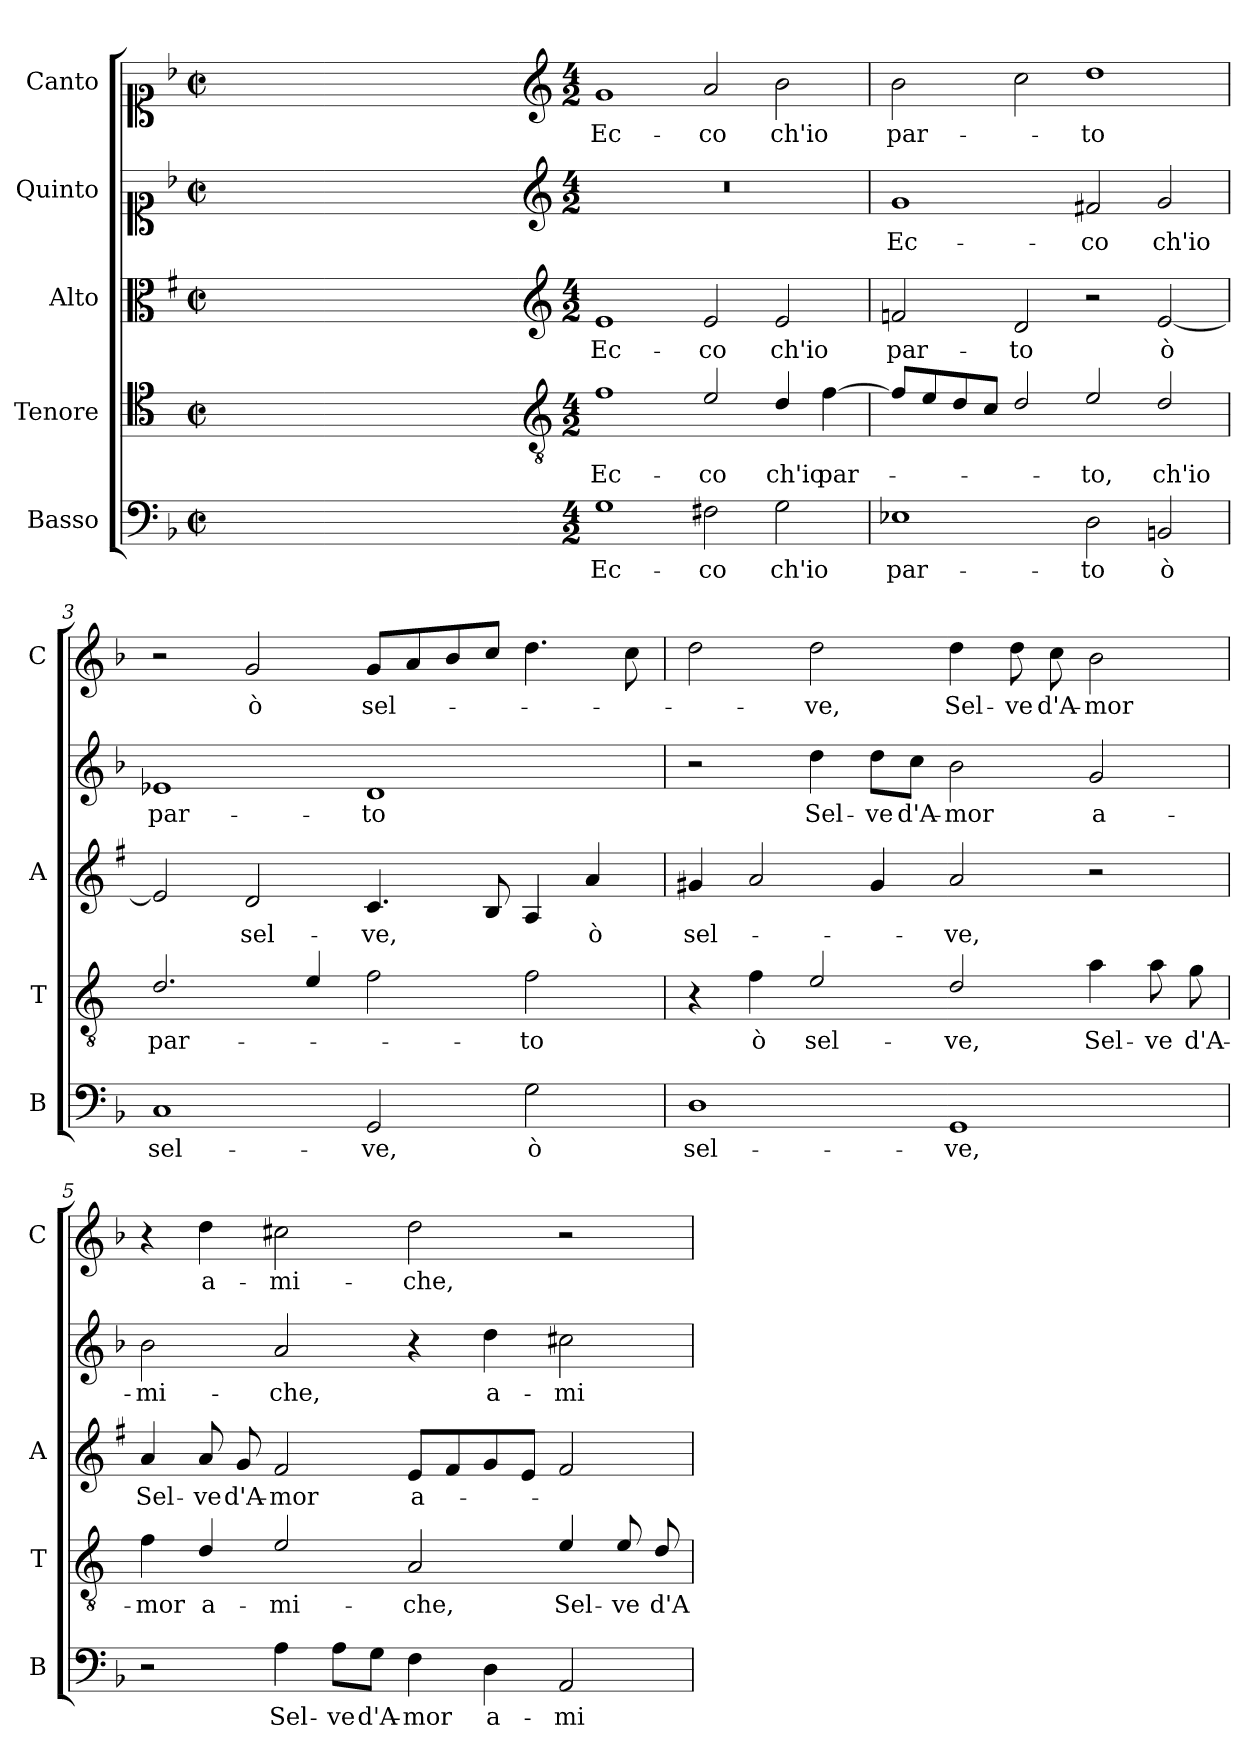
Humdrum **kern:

**kern	**text	**kern	**text	**kern	**text	**kern	**text	**kern	**text
*part5	*part5	*part4	*part4	*part3	*part3	*part2	*part2	*part1	*part1
*staff5	*staff5	*staff4	*staff4	*staff3	*staff3	*staff2	*staff2	*staff1	*staff1
*I"Basso	*	*I"Tenore	*	*I"Alto	*	*I"Quinto	*	*I"Canto	*
*I'B	*	*I'T	*	*I'A	*	*	*	*I'C	*
*clefF4	*	*clefC4	*	*clefC3	*	*clefC1	*	*clefC1	*
*	*	*ITrd4c7	*	*ITrd1c2	*	*	*	*	*
*k[b-]	*	*k[b-]	*	*k[b-]	*	*k[b-]	*	*k[b-]	*
*F:	*	*F:	*	*F:	*	*F:	*	*F:	*
*M2/2	*	*M2/2	*	*M2/2	*	*M2/2	*	*M2/2	*
*met(c|)	*	*met(c|)	*	*met(c|)	*	*met(c|)	*	*met(c|)	*
=	=	=	=	=	=	=	=	=	=
1ryy	.	1ryy	.	1ryy	.	1ryy	.	1ryy	.
=1X-	=1X-	=1X-	=1X-	=1X-	=1X-	=1X-	=1X-	=1X-	=1X-
4ryy	.	4ryy	.	4ryy	.	4ryy	.	4ryy	.
4ryy	.	4ryy	.	4ryy	.	4ryy	.	4ryy	.
4ryy	.	4ryy	.	4ryy	.	4ryy	.	4ryy	.
4ryy	.	4ryy	.	4ryy	.	4ryy	.	4ryy	.
=1-	=1-	=1-	=1-	=1-	=1-	=1-	=1-	=1-	=1-
*	*	*clefGv2	*	*clefG2	*	*clefG2	*	*clefG2	*
*M4/2	*	*M4/2	*	*M4/2	*	*M4/2	*	*M4/2	*
!	!LO:LY:b	!	!LO:LY:b	!	!LO:LY:b	!	!	!	!LO:LY:b
1G	Ec-	1B-	Ec-	1d	Ec-	0r	.	1g	Ec-
!	!LO:LY:b	!	!LO:LY:b	!	!LO:LY:b	!	!	!	!LO:LY:b
2F#X\	-co	2A/	-co	2d/	-co	.	.	2a/	-co
!	!LO:LY:b	!	!LO:LY:b	!	!LO:LY:b	!	!	!	!LO:LY:b
2G\	ch'io	4G/	ch'io	2d/	ch'io	.	.	2b-\	ch'io
!	!	!	!LO:LY:b	!	!	!	!	!	!
.	.	[4B-\	par-	.	.	.	.	.	.
=2	=2	=2	=2	=2	=2	=2	=2	=2	=2
!	!LO:LY:b	!	!	!	!LO:LY:b	!	!LO:LY:b	!	!LO:LY:b
1E-X	par-	8B-/L]	.	2e-X/	par-	1g	Ec-	2b-\	par-
.	.	8A/	.	.	.	.	.	.	.
.	.	8G/	.	.	.	.	.	.	.
.	.	8F/J	.	.	.	.	.	.	.
!	!	!	!	!	!LO:LY:b	!	!	!	!
.	.	2G/	.	2c/	-to	.	.	2cc\	.
!	!LO:LY:b	!	!LO:LY:b	!	!	!	!LO:LY:b	!	!LO:LY:b
2D\	-to	2A/	-to,	2r	.	2f#X/	-co	1dd	-to
!	!LO:LY:b	!	!LO:LY:b	!	!LO:LY:b	!	!LO:LY:b	!	!
2BBn/	ò	2G/	ch'io	[2d/	ò	2g/	ch'io	.	.
=3	=3	=3	=3	=3	=3	=3	=3	=3	=3
!	!LO:LY:b	!	!LO:LY:b	!	!	!	!LO:LY:b	!	!
1C	sel-	2.G/	par-	2d/]	.	1e-X	par-	2r	.
!	!	!	!	!	!LO:LY:b	!	!	!	!LO:LY:b
.	.	.	.	2c/	sel-	.	.	2g/	ò
.	.	4A/	.	.	.	.	.	.	.
!	!LO:LY:b	!	!	!	!LO:LY:b	!	!LO:LY:b	!	!LO:LY:b
2GG/	-ve,	2B-\	.	4.B-/	-ve,	1d	-to	8g/L	sel-
.	.	.	.	.	.	.	.	8a/	.
.	.	.	.	.	.	.	.	8b-/	.
.	.	.	.	8A/	.	.	.	8cc/J	.
!	!LO:LY:b	!	!LO:LY:b	!	!	!	!	!	!
2G\	ò	2B-\	-to	4G/	.	.	.	4.dd\	.
!	!	!	!	!	!LO:LY:b	!	!	!	!
.	.	.	.	4g/	ò	.	.	.	.
.	.	.	.	.	.	.	.	8cc\	.
!!LO:LB:g=z
=4	=4	=4	=4	=4	=4	=4	=4	=4	=4
!	!LO:LY:b	!	!	!	!LO:LY:b	!	!	!	!
1D	sel-	4r	.	4f#X/	sel-	2r	.	2dd\	.
!	!	!	!LO:LY:b	!	!	!	!	!	!
.	.	4B-\	ò	2g/	.	.	.	.	.
!	!	!	!LO:LY:b	!	!	!	!LO:LY:b	!	!LO:LY:b
.	.	2A/	sel-	.	.	4dd\	Sel-	2dd\	-ve,
!	!	!	!	!	!	!	!LO:LY:b	!	!
.	.	.	.	4f#/	.	8dd\L	-ve	.	.
!	!	!	!	!	!	!	!LO:LY:b	!	!
.	.	.	.	.	.	8cc\J	d'A-	.	.
!	!LO:LY:b	!	!LO:LY:b	!	!LO:LY:b	!	!LO:LY:b	!	!LO:LY:b
1GG	-ve,	2G/	-ve,	2g/	-ve,	2b-\	-mor	4dd\	Sel-
!	!	!	!	!	!	!	!	!	!LO:LY:b
.	.	.	.	.	.	.	.	8dd\	-ve
!	!	!	!	!	!	!	!	!	!LO:LY:b
.	.	.	.	.	.	.	.	8cc\	d'A-
!	!	!	!LO:LY:b	!	!	!	!LO:LY:b	!	!LO:LY:b
.	.	4d\	Sel-	2r	.	2g/	a-	2b-\	-mor
!	!	!	!LO:LY:b	!	!	!	!	!	!
.	.	8d\	-ve	.	.	.	.	.	.
!	!	!	!LO:LY:b	!	!	!	!	!	!
.	.	8c\	d'A-	.	.	.	.	.	.
=5	=5	=5	=5	=5	=5	=5	=5	=5	=5
!	!	!	!LO:LY:b	!	!LO:LY:b	!	!LO:LY:b	!	!
2r	.	4B-\	-mor	4g/	Sel-	2b-\	-mi-	4r	.
!	!	!	!LO:LY:b	!	!LO:LY:b	!	!	!	!LO:LY:b
.	.	4G/	a-	8g/	-ve	.	.	4dd\	a-
!	!	!	!	!	!LO:LY:b	!	!	!	!
.	.	.	.	8f/	d'A-	.	.	.	.
!	!LO:LY:b	!	!LO:LY:b	!	!LO:LY:b	!	!LO:LY:b	!	!LO:LY:b
4A\	Sel-	2A/	-mi-	2e/	-mor	2a/	-che,	2cc#X\	-mi-
!	!LO:LY:b	!	!	!	!	!	!	!	!
8A\L	-ve	.	.	.	.	.	.	.	.
!	!LO:LY:b	!	!	!	!	!	!	!	!
8G\J	d'A-	.	.	.	.	.	.	.	.
!	!LO:LY:b	!	!LO:LY:b	!	!LO:LY:b	!	!	!	!LO:LY:b
4F\	-mor	2D/	-che,	8d/L	a-	4r	.	2dd\	-che,
.	.	.	.	8e/	.	.	.	.	.
!	!LO:LY:b	!	!	!	!	!	!LO:LY:b	!	!
4D\	a-	.	.	8f/	.	4dd\	a-	.	.
.	.	.	.	8d/J	.	.	.	.	.
!	!LO:LY:b	!	!LO:LY:b	!	!	!	!LO:LY:b	!	!
2AA/	-mi-	4A/	Sel-	2e/	.	2cc#X\	-mi-	2r	.
!	!	!	!LO:LY:b	!	!	!	!	!	!
.	.	8A/	-ve	.	.	.	.	.	.
!	!	!	!LO:LY:b	!	!	!	!	!	!
.	.	8G/	d'A-	.	.	.	.	.	.
=	=	=	=	=	=	=	=	=	=
*-	*-	*-	*-	*-	*-	*-	*-	*-	*-
